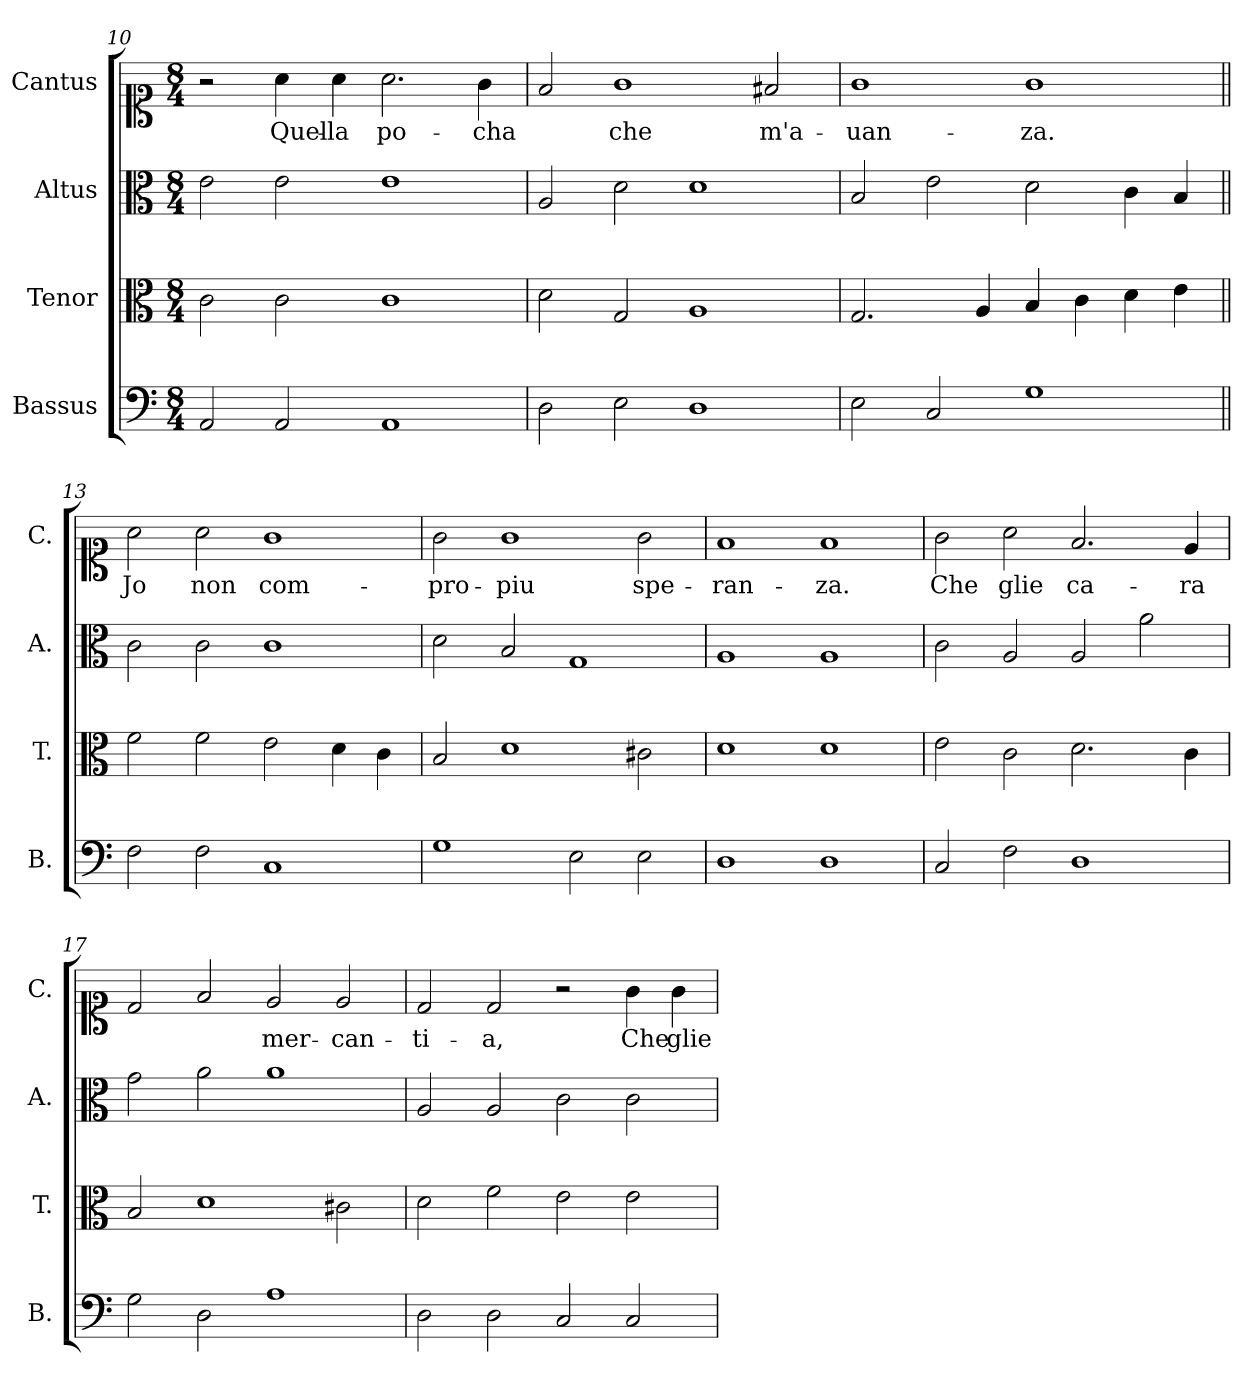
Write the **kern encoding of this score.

**kern	**kern	**kern	**kern	**text
*part4	*part3	*part2	*part1	*part1
*staff4	*staff3	*staff2	*staff1	*staff1
*I"Bassus	*I"Tenor	*I"Altus	*I"Cantus	*
*I'B.	*I'T.	*I'A.	*I'C.	*
*clefF4	*clefC3	*clefC3	*clefC1	*
*k[]	*k[]	*k[]	*k[]	*
*M8/4	*M8/4	*M8/4	*M8/4	*
=10	=10	=10	=10	=10
2AA/	2c\	2e\	2r	.
!	!	!	!	!LO:LY:b
2AA/	2c\	2e\	4a\	Quel-
!	!	!	!	!LO:LY:b
.	.	.	4a\	-la
!	!	!	!	!LO:LY:b
1AA	1c	1e	2.a\	po-
!	!	!	!	!LO:LY:b
.	.	.	4g\	-cha
=11	=11	=11	=11	=11
2D\	2d\	2A/	2f/	.
!	!	!	!	!LO:LY:b
2E\	2G/	2d\	1g	che
1D	1A	1d	.	.
!	!	!	!	!LO:LY:b
.	.	.	2f#X/	m'a-
!!LO:LB:g=z
=12	=12	=12	=12	=12
!	!	!	!	!LO:LY:b
2E\	2.G/	2B/	1g	-uan-
2C/	.	2e\	.	.
.	4A/	.	.	.
!	!	!	!	!LO:LY:b
1G	4B/	2d\	1g	-za.
.	4c\	.	.	.
.	4d\	4c\	.	.
.	4e\	4B/	.	.
=13||	=13||	=13||	=13||	=13||
!	!	!	!	!LO:LY:b
2F\	2f\	2c\	2a\	Jo
!	!	!	!	!LO:LY:b
2F\	2f\	2c\	2a\	non
!	!	!	!	!LO:LY:b
1C	2e\	1c	1g	com-
.	4d\	.	.	.
.	4c\	.	.	.
=14	=14	=14	=14	=14
!	!	!	!	!LO:LY:b
1G	2B/	2d\	2g\	-pro-
!	!	!	!	!LO:LY:b
.	1d	2B/	1g	-piu
2E\	.	1G	.	.
!	!	!	!	!LO:LY:b
2E\	2c#X\	.	2g\	spe-
=15	=15	=15	=15	=15
!	!	!	!	!LO:LY:b
1D	1d	1A	1f	-ran-
!	!	!	!	!LO:LY:b
1D	1d	1A	1f	-za.
=16	=16	=16	=16	=16
!	!	!	!	!LO:LY:b
2C/	2e\	2c\	2g\	Che
!	!	!	!	!LO:LY:b
2F\	2c\	2A/	2a\	glie
!	!	!	!	!LO:LY:b
1D	2.d\	2A/	2.f/	ca-
.	.	2a\	.	.
!	!	!	!	!LO:LY:b
.	4c\	.	4e/	-ra
!!LO:PB:g=z
=17	=17	=17	=17	=17
2G\	2B/	2g\	2d/	.
2D\	1d	2a\	2f/	.
!	!	!	!	!LO:LY:b
1A	.	1a	2e/	mer-
!	!	!	!	!LO:LY:b
.	2c#X\	.	2e/	-can-
=18	=18	=18	=18	=18
!	!	!	!	!LO:LY:b
2D\	2d\	2A/	2d/	-ti-
!	!	!	!	!LO:LY:b
2D\	2f\	2A/	2d/	-a,
2C/	2e\	2c\	2r	.
!	!	!	!	!LO:LY:b
2C/	2e\	2c\	4g\	Che
!	!	!	!	!LO:LY:b
.	.	.	4g\	glie
=	=	=	=	=
*-	*-	*-	*-	*-
